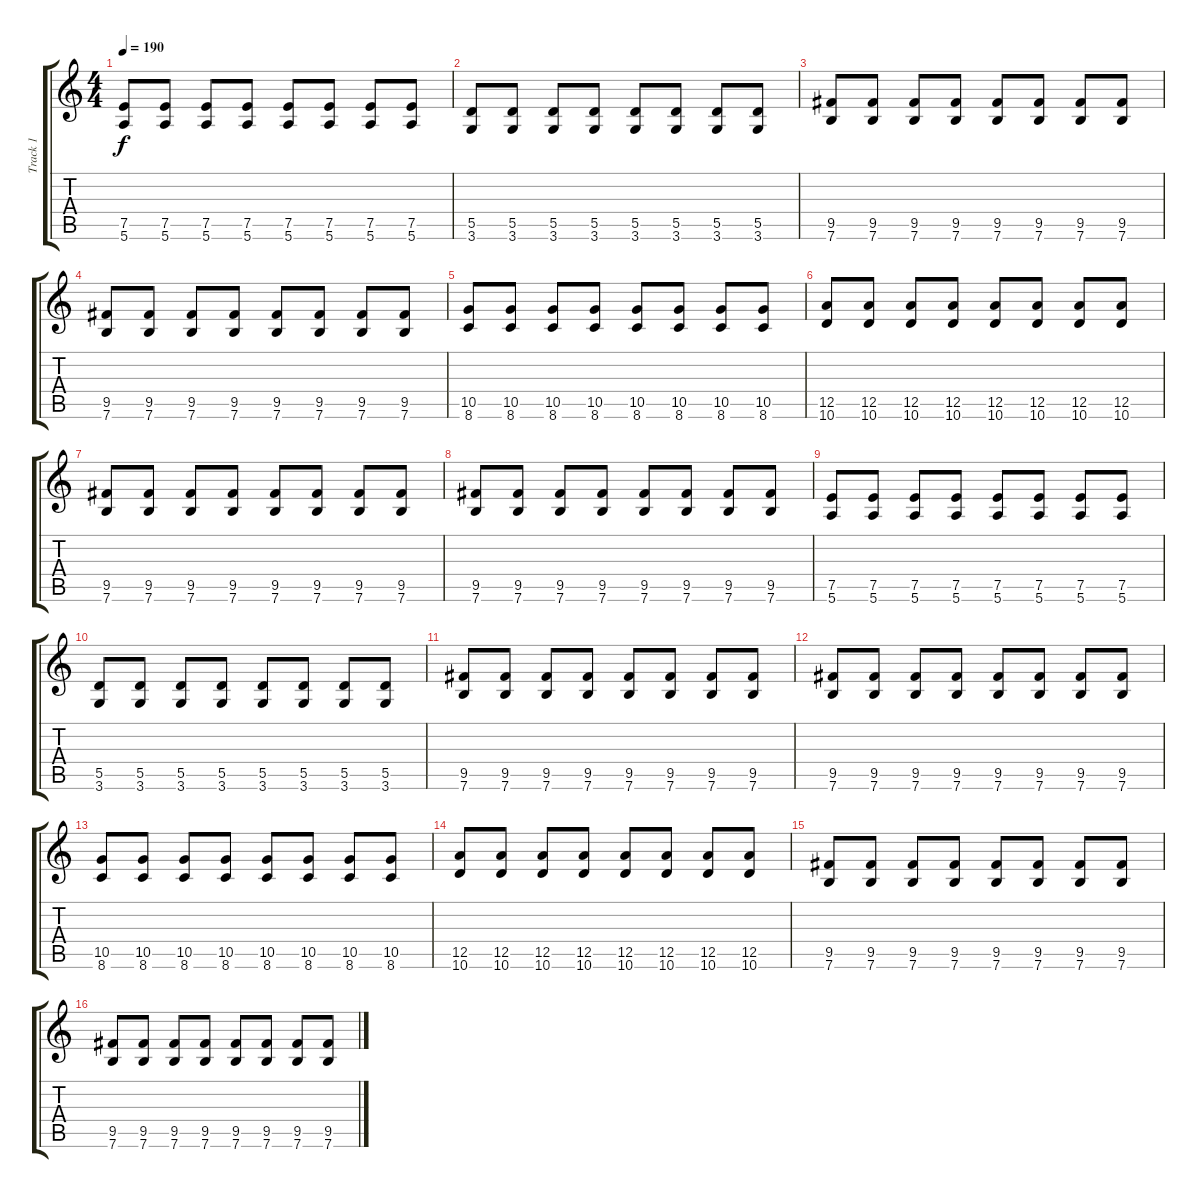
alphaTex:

\track ("Track 1" "Track 1") {instrument distortionguitar}
\staff {score tabs}
\tuning (E4 B3 G3 D3 A2 E2) {hide}
\ts (4 4)
\tempo 190
\clef g2
\ks c
(7.5 5.6).8{dy f} (7.5 5.6).8 (7.5 5.6).8 (7.5 5.6).8 (7.5 5.6).8 (7.5 5.6).8 (7.5 5.6).8 (7.5 5.6).8 |
(5.5 3.6).8 (5.5 3.6).8 (5.5 3.6).8 (5.5 3.6).8 (5.5 3.6).8 (5.5 3.6).8 (5.5 3.6).8 (5.5 3.6).8 |
(9.5 7.6).8 (9.5 7.6).8 (9.5 7.6).8 (9.5 7.6).8 (9.5 7.6).8 (9.5 7.6).8 (9.5 7.6).8 (9.5 7.6).8 |
(9.5 7.6).8 (9.5 7.6).8 (9.5 7.6).8 (9.5 7.6).8 (9.5 7.6).8 (9.5 7.6).8 (9.5 7.6).8 (9.5 7.6).8 |
(10.5 8.6).8 (10.5 8.6).8 (10.5 8.6).8 (10.5 8.6).8 (10.5 8.6).8 (10.5 8.6).8 (10.5 8.6).8 (10.5 8.6).8 |
(12.5 10.6).8 (12.5 10.6).8 (12.5 10.6).8 (12.5 10.6).8 (12.5 10.6).8 (12.5 10.6).8 (12.5 10.6).8 (12.5 10.6).8 |
(9.5 7.6).8 (9.5 7.6).8 (9.5 7.6).8 (9.5 7.6).8 (9.5 7.6).8 (9.5 7.6).8 (9.5 7.6).8 (9.5 7.6).8 |
(9.5 7.6).8 (9.5 7.6).8 (9.5 7.6).8 (9.5 7.6).8 (9.5 7.6).8 (9.5 7.6).8 (9.5 7.6).8 (9.5 7.6).8 |
(7.5 5.6).8 (7.5 5.6).8 (7.5 5.6).8 (7.5 5.6).8 (7.5 5.6).8 (7.5 5.6).8 (7.5 5.6).8 (7.5 5.6).8 |
(5.5 3.6).8 (5.5 3.6).8 (5.5 3.6).8 (5.5 3.6).8 (5.5 3.6).8 (5.5 3.6).8 (5.5 3.6).8 (5.5 3.6).8 |
(9.5 7.6).8 (9.5 7.6).8 (9.5 7.6).8 (9.5 7.6).8 (9.5 7.6).8 (9.5 7.6).8 (9.5 7.6).8 (9.5 7.6).8 |
(9.5 7.6).8 (9.5 7.6).8 (9.5 7.6).8 (9.5 7.6).8 (9.5 7.6).8 (9.5 7.6).8 (9.5 7.6).8 (9.5 7.6).8 |
(10.5 8.6).8 (10.5 8.6).8 (10.5 8.6).8 (10.5 8.6).8 (10.5 8.6).8 (10.5 8.6).8 (10.5 8.6).8 (10.5 8.6).8 |
(12.5 10.6).8 (12.5 10.6).8 (12.5 10.6).8 (12.5 10.6).8 (12.5 10.6).8 (12.5 10.6).8 (12.5 10.6).8 (12.5 10.6).8 |
(9.5 7.6).8 (9.5 7.6).8 (9.5 7.6).8 (9.5 7.6).8 (9.5 7.6).8 (9.5 7.6).8 (9.5 7.6).8 (9.5 7.6).8 |
(9.5 7.6).8 (9.5 7.6).8 (9.5 7.6).8 (9.5 7.6).8 (9.5 7.6).8 (9.5 7.6).8 (9.5 7.6).8 (9.5 7.6).8
